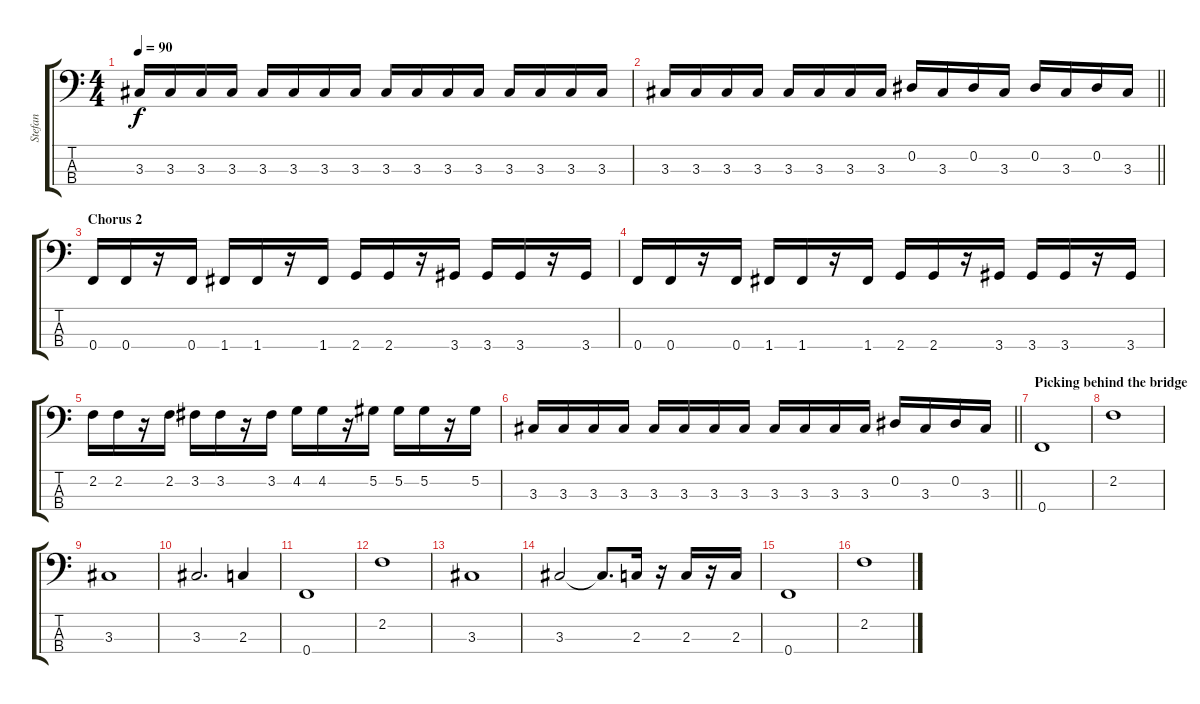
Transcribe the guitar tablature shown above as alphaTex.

\track ("Stefan" "Stefan") {instrument electricbassfinger}
\staff {score tabs}
\tuning (Ab2 Eb2 Bb1 F1) {hide}
\ts (4 4)
\tempo 90
\clef f4
\ks c
3.3.16{dy f} 3.3.16 3.3.16 3.3.16 3.3.16 3.3.16 3.3.16 3.3.16 3.3.16 3.3.16 3.3.16 3.3.16 3.3.16 3.3.16 3.3.16 3.3.16 |
\barLineRight lightlight
3.3.16 3.3.16 3.3.16 3.3.16 3.3.16 3.3.16 3.3.16 3.3.16 0.2.16 3.3.16 0.2.16 3.3.16 0.2.16 3.3.16 0.2.16 3.3.16 |
\section ("" "Chorus 2")
0.4.16 0.4.16 r.16 0.4.16 1.4.16 1.4.16 r.16 1.4.16 2.4.16 2.4.16 r.16 3.4.16 3.4.16 3.4.16 r.16 3.4.16 |
0.4.16 0.4.16 r.16 0.4.16 1.4.16 1.4.16 r.16 1.4.16 2.4.16 2.4.16 r.16 3.4.16 3.4.16 3.4.16 r.16 3.4.16 |
2.2.16 2.2.16 r.16 2.2.16 3.2.16 3.2.16 r.16 3.2.16 4.2.16 4.2.16 r.16 5.2.16 5.2.16 5.2.16 r.16 5.2.16 |
\barLineRight lightlight
3.3.16 3.3.16 3.3.16 3.3.16 3.3.16 3.3.16 3.3.16 3.3.16 3.3.16 3.3.16 3.3.16 3.3.16 0.2.16 3.3.16 0.2.16 3.3.16 |
\section ("" "Picking behind the bridge")
0.4.1 |
2.2.1 |
3.3.1 |
3.3.2{d} 2.3.4 |
0.4.1 |
2.2.1 |
3.3.1 |
3.3.2 3.3{t}.8{d} 2.3.16 r.16 2.3.16 r.16 2.3.16 |
0.4.1 |
2.2.1
